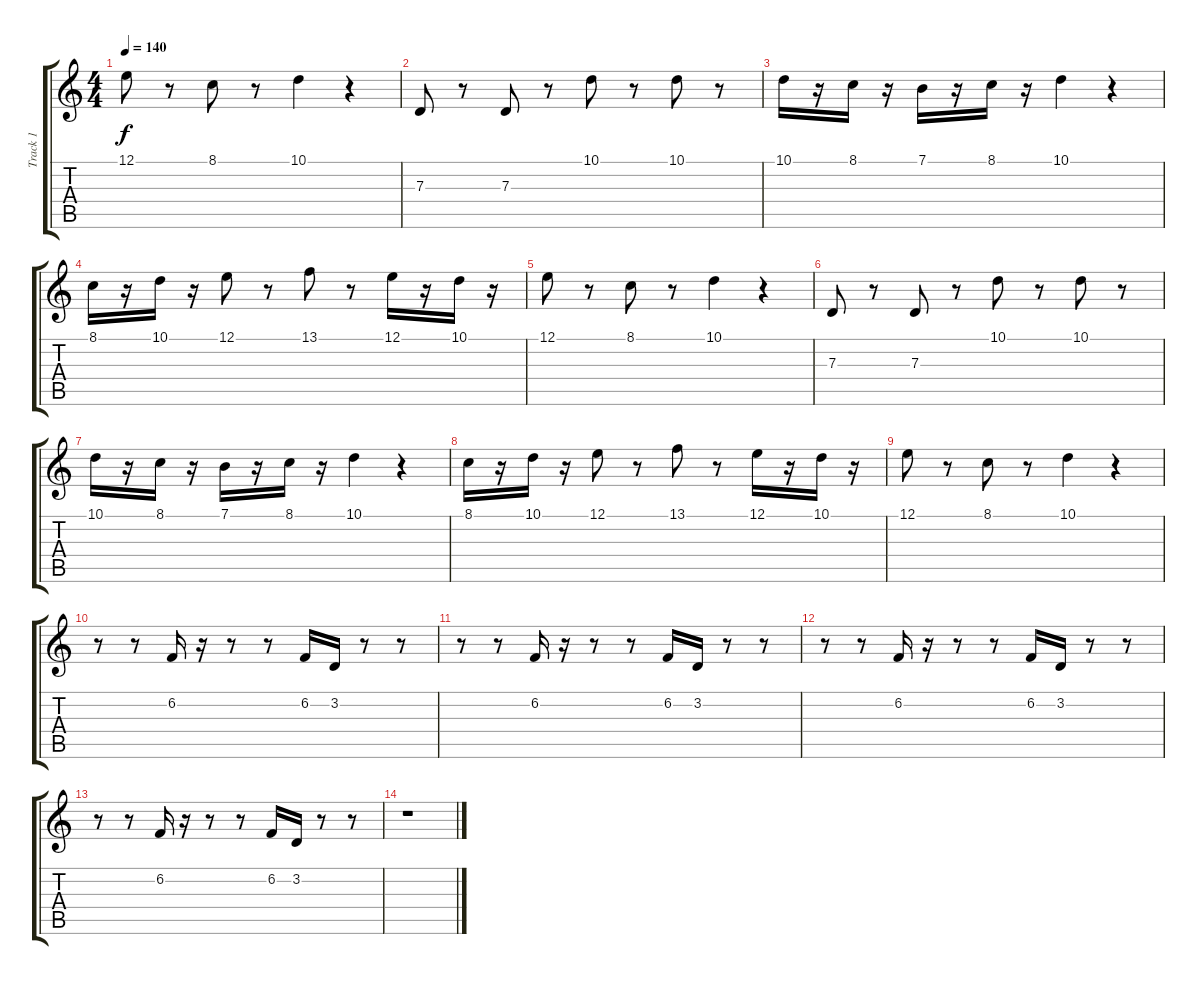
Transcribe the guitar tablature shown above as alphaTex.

\track ("Track 1" "Track 1") {instrument lead2sawtooth}
\staff {score tabs}
\tuning (E4 B3 G3 D3 A2 E2) {hide}
\ts (4 4)
\tempo 140
\clef g2
\ks c
12.1.8{dy f} r.8 8.1.8 r.8 10.1.4 r.4 |
7.3.8 r.8 7.3.8 r.8 10.1.8 r.8 10.1.8 r.8 |
10.1.16 r.16 8.1.16 r.16 7.1.16 r.16 8.1.16 r.16 10.1.4 r.4 |
8.1.16 r.16 10.1.16 r.16 12.1.8 r.8 13.1.8 r.8 12.1.16 r.16 10.1.16 r.16 |
12.1.8 r.8 8.1.8 r.8 10.1.4 r.4 |
7.3.8 r.8 7.3.8 r.8 10.1.8 r.8 10.1.8 r.8 |
10.1.16 r.16 8.1.16 r.16 7.1.16 r.16 8.1.16 r.16 10.1.4 r.4 |
8.1.16 r.16 10.1.16 r.16 12.1.8 r.8 13.1.8 r.8 12.1.16 r.16 10.1.16 r.16 |
12.1.8 r.8 8.1.8 r.8 10.1.4 r.4 |
r.8 r.8 6.2.16 r.16 r.8 r.8 6.2.16 3.2.16 r.8 r.8 |
r.8 r.8 6.2.16 r.16 r.8 r.8 6.2.16 3.2.16 r.8 r.8 |
r.8 r.8 6.2.16 r.16 r.8 r.8 6.2.16 3.2.16 r.8 r.8 |
r.8 r.8 6.2.16 r.16 r.8 r.8 6.2.16 3.2.16 r.8 r.8 |
r.1
